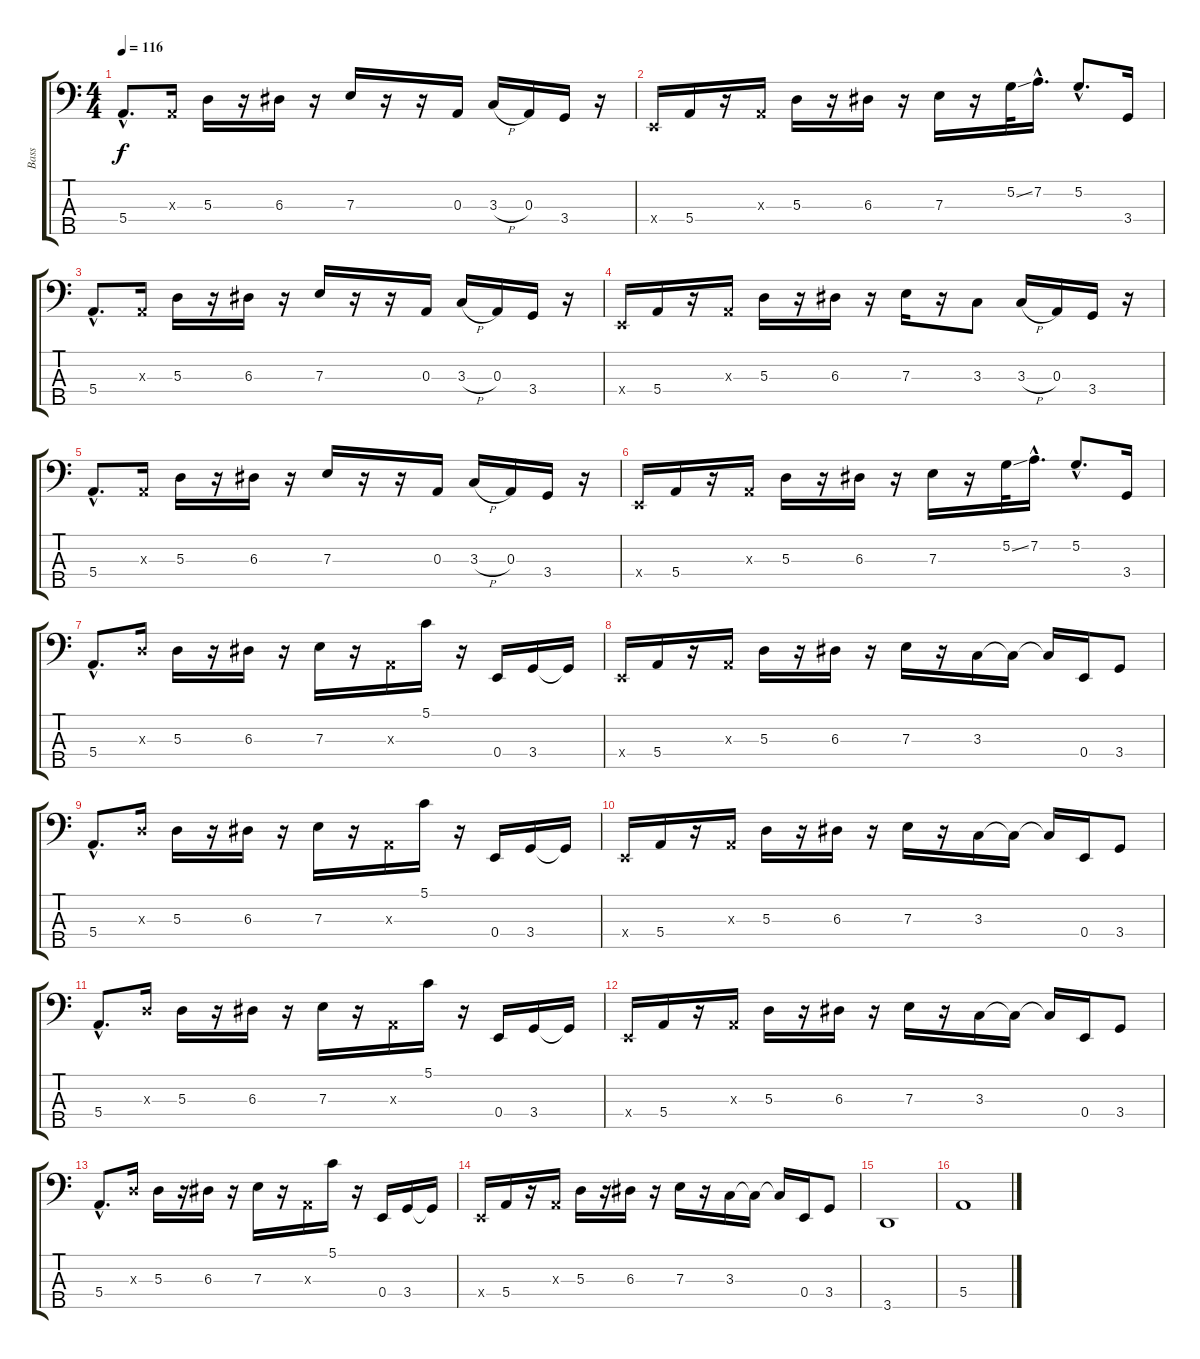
\track ("Bass" "Bass") {instrument electricbassfinger}
\staff {score tabs}
\tuning (G2 D2 A1 E1 B0) {hide}
\ts (4 4)
\tempo 116
\clef f4
\ks c
5.4{hac}.8{d dy f} 0.3{x}.16 5.3.16 r.16 6.3.16 r.16 7.3.16 r.16 r.16 0.3.16 3.3{h}.16 0.3.16 3.4.16 r.16 |
0.4{x}.16 5.4.16 r.16 0.3{x}.16 5.3.16 r.16 6.3.16 r.16 7.3.16 r.16 5.2{ss}.32 7.2{hac}.16{d} 5.2{hac}.8{d} 3.4.16 |
5.4{hac}.8{d} 0.3{x}.16 5.3.16 r.16 6.3.16 r.16 7.3.16 r.16 r.16 0.3.16 3.3{h}.16 0.3.16 3.4.16 r.16 |
0.4{x}.16 5.4.16 r.16 0.3{x}.16 5.3.16 r.16 6.3.16 r.16 7.3.16 r.16 3.3.8 3.3{h}.16 0.3.16 3.4.16 r.16 |
5.4{hac}.8{d} 0.3{x}.16 5.3.16 r.16 6.3.16 r.16 7.3.16 r.16 r.16 0.3.16 3.3{h}.16 0.3.16 3.4.16 r.16 |
0.4{x}.16 5.4.16 r.16 0.3{x}.16 5.3.16 r.16 6.3.16 r.16 7.3.16 r.16 5.2{ss}.32 7.2{hac}.16{d} 5.2{hac}.8{d} 3.4.16 |
5.4{hac}.8{d instrument slapbass1} 5.3{x}.16 5.3.16 r.16 6.3.16 r.16 7.3.16 r.16 0.3{x}.16 5.1.16 r.16 0.4.16 3.4.16 3.4{t}.16 |
0.4{x}.16 5.4.16 r.16 0.3{x}.16 5.3.16 r.16 6.3.16 r.16 7.3.16 r.16 3.3.16 3.3{t}.16 3.3{t}.16 0.4.16 3.4.8 |
5.4{hac}.8{d} 5.3{x}.16 5.3.16 r.16 6.3.16 r.16 7.3.16 r.16 0.3{x}.16 5.1.16 r.16 0.4.16 3.4.16 3.4{t}.16 |
0.4{x}.16 5.4.16 r.16 0.3{x}.16 5.3.16 r.16 6.3.16 r.16 7.3.16 r.16 3.3.16 3.3{t}.16 3.3{t}.16 0.4.16 3.4.8 |
5.4{hac}.8{d} 5.3{x}.16 5.3.16 r.16 6.3.16 r.16 7.3.16 r.16 0.3{x}.16 5.1.16 r.16 0.4.16 3.4.16 3.4{t}.16 |
0.4{x}.16 5.4.16 r.16 0.3{x}.16 5.3.16 r.16 6.3.16 r.16 7.3.16 r.16 3.3.16 3.3{t}.16 3.3{t}.16 0.4.16 3.4.8 |
5.4{hac}.8{d} 5.3{x}.16 5.3.16 r.16 6.3.16 r.16 7.3.16 r.16 0.3{x}.16 5.1.16 r.16 0.4.16 3.4.16 3.4{t}.16 |
0.4{x}.16 5.4.16 r.16 0.3{x}.16 5.3.16 r.16 6.3.16 r.16 7.3.16 r.16 3.3.16 3.3{t}.16 3.3{t}.16 0.4.16 3.4.8 |
3.5.1{instrument electricbassfinger} |
5.4.1
